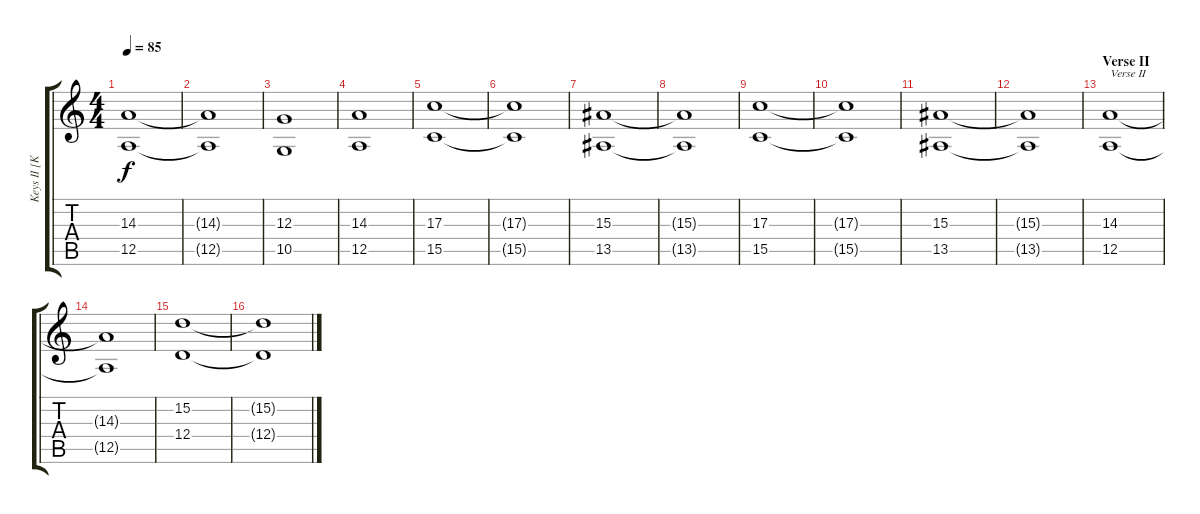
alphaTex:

\track ("Keys II [Kirkesola]" "Keys II [K") {instrument stringensemble1}
\staff {score tabs}
\tuning (E4 B3 G3 D3 A2 D2) {hide}
\ts (4 4)
\tempo 85
\clef g2
\ks c
(14.3 12.5).1{dy f} |
(14.3{t} 12.5{t}).1 |
(12.3 10.5).1 |
(14.3 12.5).1 |
(17.3 15.5).1 |
(17.3{t} 15.5{t}).1 |
(15.3 13.5).1 |
(15.3{t} 13.5{t}).1 |
(17.3 15.5).1 |
(17.3{t} 15.5{t}).1 |
(15.3 13.5).1 |
(15.3{t} 13.5{t}).1 |
\section ("" "Verse II")
(14.3 12.5).1{txt "Verse II"} |
(14.3{t} 12.5{t}).1 |
(15.2 12.4).1 |
(15.2{t} 12.4{t}).1
